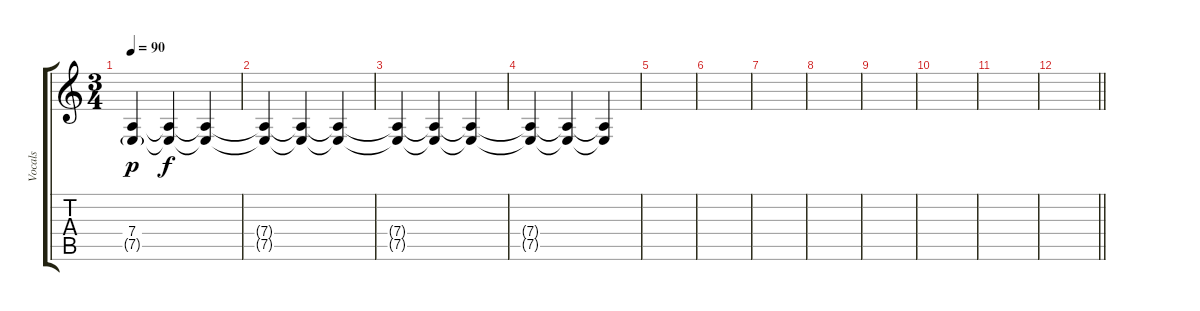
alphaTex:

\track ("Vocals" "Vocals") {instrument clarinet}
\staff {score tabs}
\tuning (E4 B3 G3 D3 A2 D2) {hide}
\ts (3 4)
\section ("" "")
\tempo 90
\clef g2
\ks c
(7.4 7.5{g}).4{dy p} (7.4{t} 7.5{t}).4{dy f} (7.4{t} 7.5{t}).4 |
(7.4{t} 7.5{t}).4 (7.4{t} 7.5{t}).4 (7.4{t} 7.5{t}).4 |
(7.4{t} 7.5{t}).4 (7.4{t} 7.5{t}).4 (7.4{t} 7.5{t}).4 |
(7.4{t} 7.5{t}).4 (7.4{t} 7.5{t}).4 (7.4{t} 7.5{t}).4 |
|
|
|
|
|
|
|
\barLineRight lightlight
